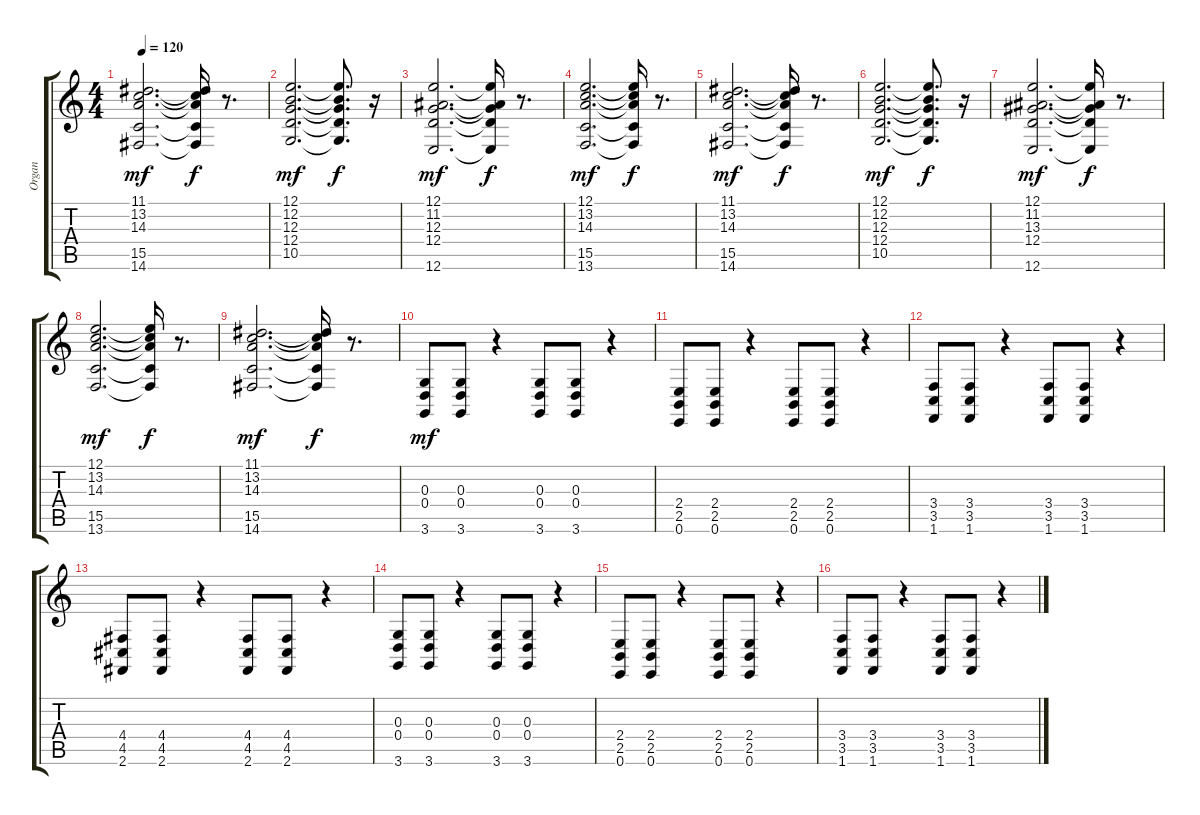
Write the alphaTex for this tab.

\track ("Organ" "Organ") {instrument harpsichord}
\staff {score tabs}
\tuning (E4 B3 G3 D3 A2 E2) {hide}
\ts (4 4)
\tempo 120
\clef g2
\ks c
(11.1 13.2 14.3 15.5 14.6).2{d dy mf} (11.1{t} 13.2{t} 14.3{t} 15.5{t} 14.6{t}).16{dy f} r.8{d} |
(12.1 12.2 12.3 12.4 10.5).2{d dy mf} (12.1{t} 12.2{t} 12.3{t} 12.4{t} 10.5{t}).8{d dy f} r.16 |
(12.1 11.2 12.3 12.4 12.6).2{d dy mf} (12.1{t} 11.2{t} 12.3{t} 12.4{t} 12.6{t}).16{dy f} r.8{d} |
(12.1 13.2 14.3 15.5 13.6).2{d dy mf} (12.1{t} 13.2{t} 14.3{t} 15.5{t} 13.6{t}).16{dy f} r.8{d} |
(11.1 13.2 14.3 15.5 14.6).2{d dy mf} (11.1{t} 13.2{t} 14.3{t} 15.5{t} 14.6{t}).16{dy f} r.8{d} |
(12.1 12.2 12.3 12.4 10.5).2{d dy mf} (12.1{t} 12.2{t} 12.3{t} 12.4{t} 10.5{t}).8{d dy f} r.16 |
(12.1 11.2 13.3 12.4 12.6).2{d dy mf} (12.1{t} 11.2{t} 13.3{t} 12.4{t} 12.6{t}).16{dy f} r.8{d} |
(12.1 13.2 14.3 15.5 13.6).2{d dy mf} (12.1{t} 13.2{t} 14.3{t} 15.5{t} 13.6{t}).16{dy f} r.8{d} |
(11.1 13.2 14.3 15.5 14.6).2{d dy mf} (11.1{t} 13.2{t} 14.3{t} 15.5{t} 14.6{t}).16{dy f} r.8{d} |
(0.3 0.4 3.6).8{dy mf} (0.3 0.4 3.6).8 r.4 (0.3 0.4 3.6).8 (0.3 0.4 3.6).8 r.4 |
(2.4 2.5 0.6).8 (2.4 2.5 0.6).8 r.4 (2.4 2.5 0.6).8 (2.4 2.5 0.6).8 r.4 |
(3.4 3.5 1.6).8 (3.4 3.5 1.6).8 r.4 (3.4 3.5 1.6).8 (3.4 3.5 1.6).8 r.4 |
(4.4 4.5 2.6).8 (4.4 4.5 2.6).8 r.4 (4.4 4.5 2.6).8 (4.4 4.5 2.6).8 r.4 |
(0.3 0.4 3.6).8 (0.3 0.4 3.6).8 r.4 (0.3 0.4 3.6).8 (0.3 0.4 3.6).8 r.4 |
(2.4 2.5 0.6).8 (2.4 2.5 0.6).8 r.4 (2.4 2.5 0.6).8 (2.4 2.5 0.6).8 r.4 |
(3.4 3.5 1.6).8 (3.4 3.5 1.6).8 r.4 (3.4 3.5 1.6).8 (3.4 3.5 1.6).8 r.4
